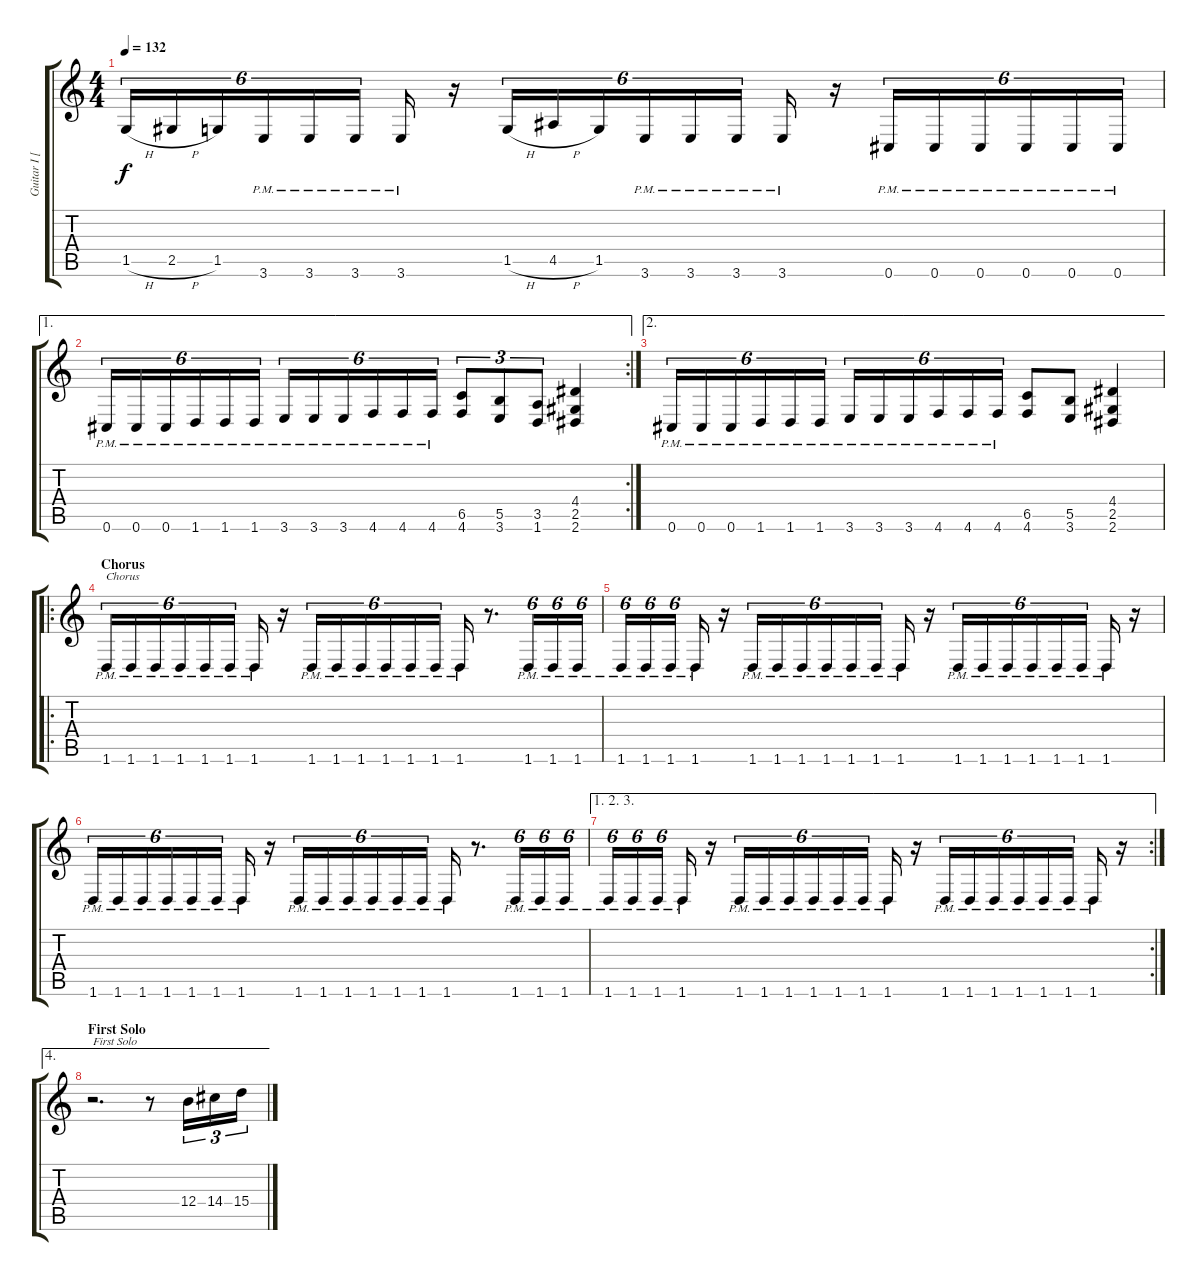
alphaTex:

\track ("Guitar I [Vogg]" "Guitar I [") {instrument distortionguitar}
\staff {score tabs}
\tuning (Db4 Ab3 E3 B2 Gb2 Db2) {hide}
\ts (4 4)
\tempo 132
\clef g2
\ks c
1.5{h}.16{tu (6 4) dy f} 2.5{h}.16{tu (6 4)} 1.5.16{tu (6 4)} 3.6{pm}.16{tu (6 4)} 3.6{pm}.16{tu (6 4)} 3.6{pm}.16{tu (6 4)} 3.6{pm}.16 r.16 1.5{h}.16{tu (6 4)} 4.5{h}.16{tu (6 4)} 1.5.16{tu (6 4)} 3.6{pm}.16{tu (6 4)} 3.6{pm}.16{tu (6 4)} 3.6{pm}.16{tu (6 4)} 3.6{pm}.16 r.16 0.6{pm}.16{tu (6 4)} 0.6{pm}.16{tu (6 4)} 0.6{pm}.16{tu (6 4)} 0.6{pm}.16{tu (6 4)} 0.6{pm}.16{tu (6 4)} 0.6{pm}.16{tu (6 4)} |
\ae 1
\rc 2
0.6{pm}.16{tu (6 4)} 0.6{pm}.16{tu (6 4)} 0.6{pm}.16{tu (6 4)} 1.6{pm}.16{tu (6 4)} 1.6{pm}.16{tu (6 4)} 1.6{pm}.16{tu (6 4)} 3.6{pm}.16{tu (6 4)} 3.6{pm}.16{tu (6 4)} 3.6{pm}.16{tu (6 4)} 4.6{pm}.16{tu (6 4)} 4.6{pm}.16{tu (6 4)} 4.6{pm}.16{tu (6 4)} (6.5 4.6).8{tu (3 2)} (5.5 3.6).8{tu (3 2)} (3.5 1.6).8{tu (3 2)} (4.4 2.5 2.6).4 |
\ae 2
0.6{pm}.16{tu (6 4)} 0.6{pm}.16{tu (6 4)} 0.6{pm}.16{tu (6 4)} 1.6{pm}.16{tu (6 4)} 1.6{pm}.16{tu (6 4)} 1.6{pm}.16{tu (6 4)} 3.6{pm}.16{tu (6 4)} 3.6{pm}.16{tu (6 4)} 3.6{pm}.16{tu (6 4)} 4.6{pm}.16{tu (6 4)} 4.6{pm}.16{tu (6 4)} 4.6{pm}.16{tu (6 4)} (6.5 4.6).8 (5.5 3.6).8 (4.4 2.5 2.6).4 |
\ro
\section ("" "Chorus")
1.6{pm}.16{tu (6 4) txt "Chorus"} 1.6{pm}.16{tu (6 4)} 1.6{pm}.16{tu (6 4)} 1.6{pm}.16{tu (6 4)} 1.6{pm}.16{tu (6 4)} 1.6{pm}.16{tu (6 4)} 1.6{pm}.16 r.16 1.6{pm}.16{tu (6 4)} 1.6{pm}.16{tu (6 4)} 1.6{pm}.16{tu (6 4)} 1.6{pm}.16{tu (6 4)} 1.6{pm}.16{tu (6 4)} 1.6{pm}.16{tu (6 4)} 1.6{pm}.16 r.8{d} 1.6{pm}.16{tu (6 4)} 1.6{pm}.16{tu (6 4)} 1.6{pm}.16{tu (6 4)} |
1.6{pm}.16{tu (6 4)} 1.6{pm}.16{tu (6 4)} 1.6{pm}.16{tu (6 4)} 1.6{pm}.16 r.16 1.6{pm}.16{tu (6 4)} 1.6{pm}.16{tu (6 4)} 1.6{pm}.16{tu (6 4)} 1.6{pm}.16{tu (6 4)} 1.6{pm}.16{tu (6 4)} 1.6{pm}.16{tu (6 4)} 1.6{pm}.16 r.16 1.6{pm}.16{tu (6 4)} 1.6{pm}.16{tu (6 4)} 1.6{pm}.16{tu (6 4)} 1.6{pm}.16{tu (6 4)} 1.6{pm}.16{tu (6 4)} 1.6{pm}.16{tu (6 4)} 1.6{pm}.16 r.16 |
1.6{pm}.16{tu (6 4)} 1.6{pm}.16{tu (6 4)} 1.6{pm}.16{tu (6 4)} 1.6{pm}.16{tu (6 4)} 1.6{pm}.16{tu (6 4)} 1.6{pm}.16{tu (6 4)} 1.6{pm}.16 r.16 1.6{pm}.16{tu (6 4)} 1.6{pm}.16{tu (6 4)} 1.6{pm}.16{tu (6 4)} 1.6{pm}.16{tu (6 4)} 1.6{pm}.16{tu (6 4)} 1.6{pm}.16{tu (6 4)} 1.6{pm}.16 r.8{d} 1.6{pm}.16{tu (6 4)} 1.6{pm}.16{tu (6 4)} 1.6{pm}.16{tu (6 4)} |
\ae (1 2 3)
\rc 2
1.6{pm}.16{tu (6 4)} 1.6{pm}.16{tu (6 4)} 1.6{pm}.16{tu (6 4)} 1.6{pm}.16 r.16 1.6{pm}.16{tu (6 4)} 1.6{pm}.16{tu (6 4)} 1.6{pm}.16{tu (6 4)} 1.6{pm}.16{tu (6 4)} 1.6{pm}.16{tu (6 4)} 1.6{pm}.16{tu (6 4)} 1.6{pm}.16 r.16 1.6{pm}.16{tu (6 4)} 1.6{pm}.16{tu (6 4)} 1.6{pm}.16{tu (6 4)} 1.6{pm}.16{tu (6 4)} 1.6{pm}.16{tu (6 4)} 1.6{pm}.16{tu (6 4)} 1.6{pm}.16 r.16 |
\ae 4
\section ("" "First Solo")
r.2{d txt "First Solo"} r.8 12.4.16{tu (3 2)} 14.4.16{tu (3 2)} 15.4.16{tu (3 2)}
